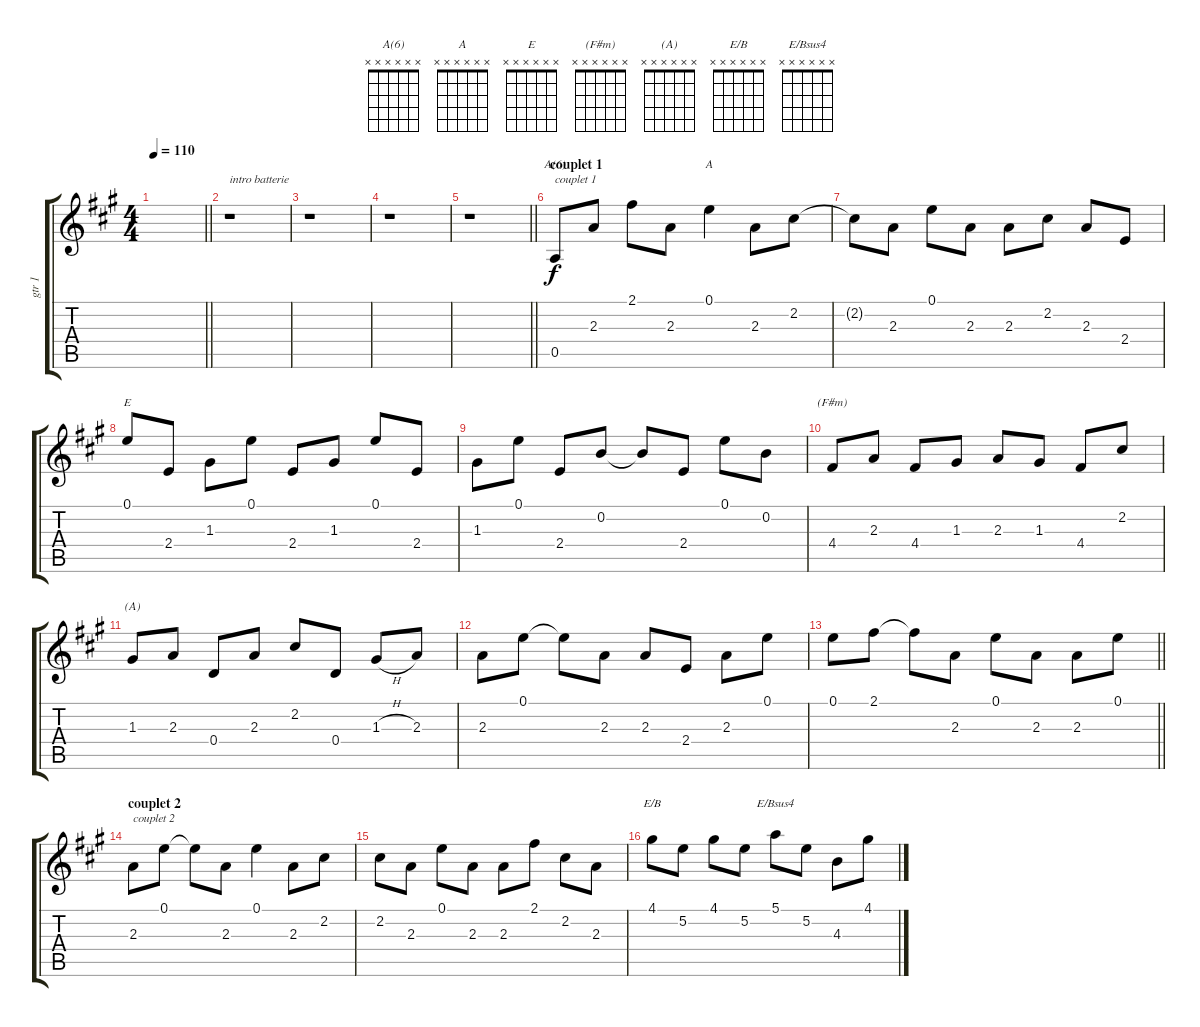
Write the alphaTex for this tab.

\track ("gtr 1" "gtr 1") {instrument electricguitarclean}
\staff {score tabs}
\tuning (E4 B3 G3 D3 A2 E2) {hide}
\chord ("A(6)" x x x x x x)
\chord ("A" x x x x x x)
\chord ("E" x x x x x x)
\chord ("(F#m)" x x x x x x)
\chord ("(A)" x x x x x x)
\chord ("E/B" x x x x x x)
\chord ("E/Bsus4" x x x x x x)
\ts (4 4)
\tempo 110
\clef g2
\barLineRight lightlight
\ks a
|
r.1{txt "intro batterie"} |
r.1 |
r.1 |
\barLineRight lightlight
r.1 |
\section ("" "couplet 1")
0.5.8{ch "A(6)" txt "couplet 1"} 2.3.8 2.1.8 2.3.8 0.1.4{ch "A"} 2.3.8 2.2.8 |
2.2{t}.8 2.3.8 0.1.8 2.3.8 2.3.8 2.2.8 2.3.8 2.4.8 |
0.1.8{ch "E"} 2.4.8 1.3.8 0.1.8 2.4.8 1.3.8 0.1.8 2.4.8 |
1.3.8 0.1.8 2.4.8 0.2.8 0.2{t}.8 2.4.8 0.1.8 0.2.8 |
4.4.8{ch "(F#m)"} 2.3.8 4.4.8 1.3.8 2.3.8 1.3.8 4.4.8 2.2.8 |
1.3.8{ch "(A)"} 2.3.8 0.4.8 2.3.8 2.2.8 0.4.8 1.3{h}.8 2.3.8 |
2.3.8 0.1.8 0.1{t}.8 2.3.8 2.3.8 2.4.8 2.3.8 0.1.8 |
\barLineRight lightlight
0.1.8 2.1.8 2.1{t}.8 2.3.8 0.1.8 2.3.8 2.3.8 0.1.8 |
\section ("" "couplet 2")
2.3.8{txt "couplet 2"} 0.1.8 0.1{t}.8 2.3.8 0.1.4 2.3.8 2.2.8 |
2.2.8 2.3.8 0.1.8 2.3.8 2.3.8 2.1.8 2.2.8 2.3.8 |
4.1.8{ch "E/B"} 5.2.8 4.1.8 5.2.8 5.1.8{ch "E/Bsus4"} 5.2.8 4.3.8 4.1.8
